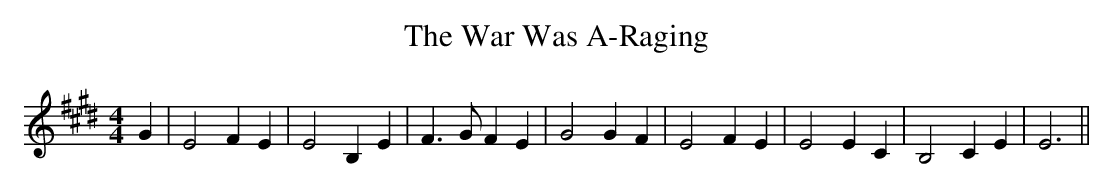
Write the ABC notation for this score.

X:1
T:The War Was A-Raging
M:4/4
L:1/4
K:E
 G| E2 F E| E2 B, E| F3/2 G/2 F E| G2 G F| E2 F E| E2 E C| B,2 C E|\
 E3||
